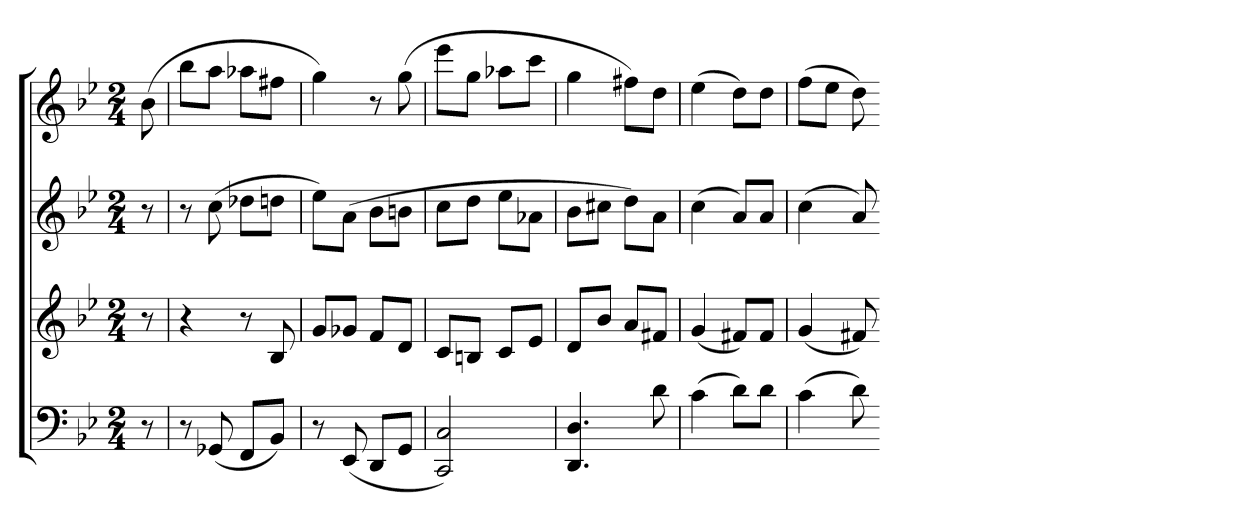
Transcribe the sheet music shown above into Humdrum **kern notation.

**kern	**kern	**kern	**kern
*part4	*part3	*part2	*part1
*staff4	*staff3	*staff2	*staff1
*clefF4	*clefG2	*clefG2	*clefG2
*k[b-e-]	*k[b-e-]	*k[b-e-]	*k[b-e-]
*g:	*g:	*g:	*g:
*M2/4	*M2/4	*M2/4	*M2/4
=	=	=	=
8r	8r	8r	(8b-
=82	=82	=82	=82
8r	4r	8r	8bb-L
(8GG-X	.	(8cc	8aaJ
8FFL	8r	8dd-XL	8aa-XL
8BB-J)	8B-	8ddnJ	8ff#XJ
=83	=83	=83	=83
8r	8gL	8ee-L)	4gg)
(8EE-	8g-XJ	(8aJ	.
8DDL	8fL	8b-L	8r
8GGJ	8dJ	8bnJ	(8gg
=84	=84	=84	=84
2CC 2C)	8cL	8ccL	8eee-L
.	8BnJ	8ddJ	8ggJ
.	8cL	8ee-L	8aa-XL
.	8e-J	8a-XJ	8cccJ
=85	=85	=85	=85
4.DD 4.D	8dL	8b-L	4gg
.	8b-J	8cc#XJ	.
.	8aL	8ddL)	8ff#XL)
8d	8f#XJ	8aJ	8ddJ
=86	=86	=86	=86
(4c	(4g	(4cc	(4ee-
8dL)	8f#XL)	8aL)	8ddL)
8dJ	8f#J	8aJ	8ddJ
=87	=87	=87	=87
(4c	(4g	(4cc	(8ffL
.	.	.	8ee-J
8d)	8f#X)	8a)	8dd)
=-	=-	=-	=-
*-	*-	*-	*-
